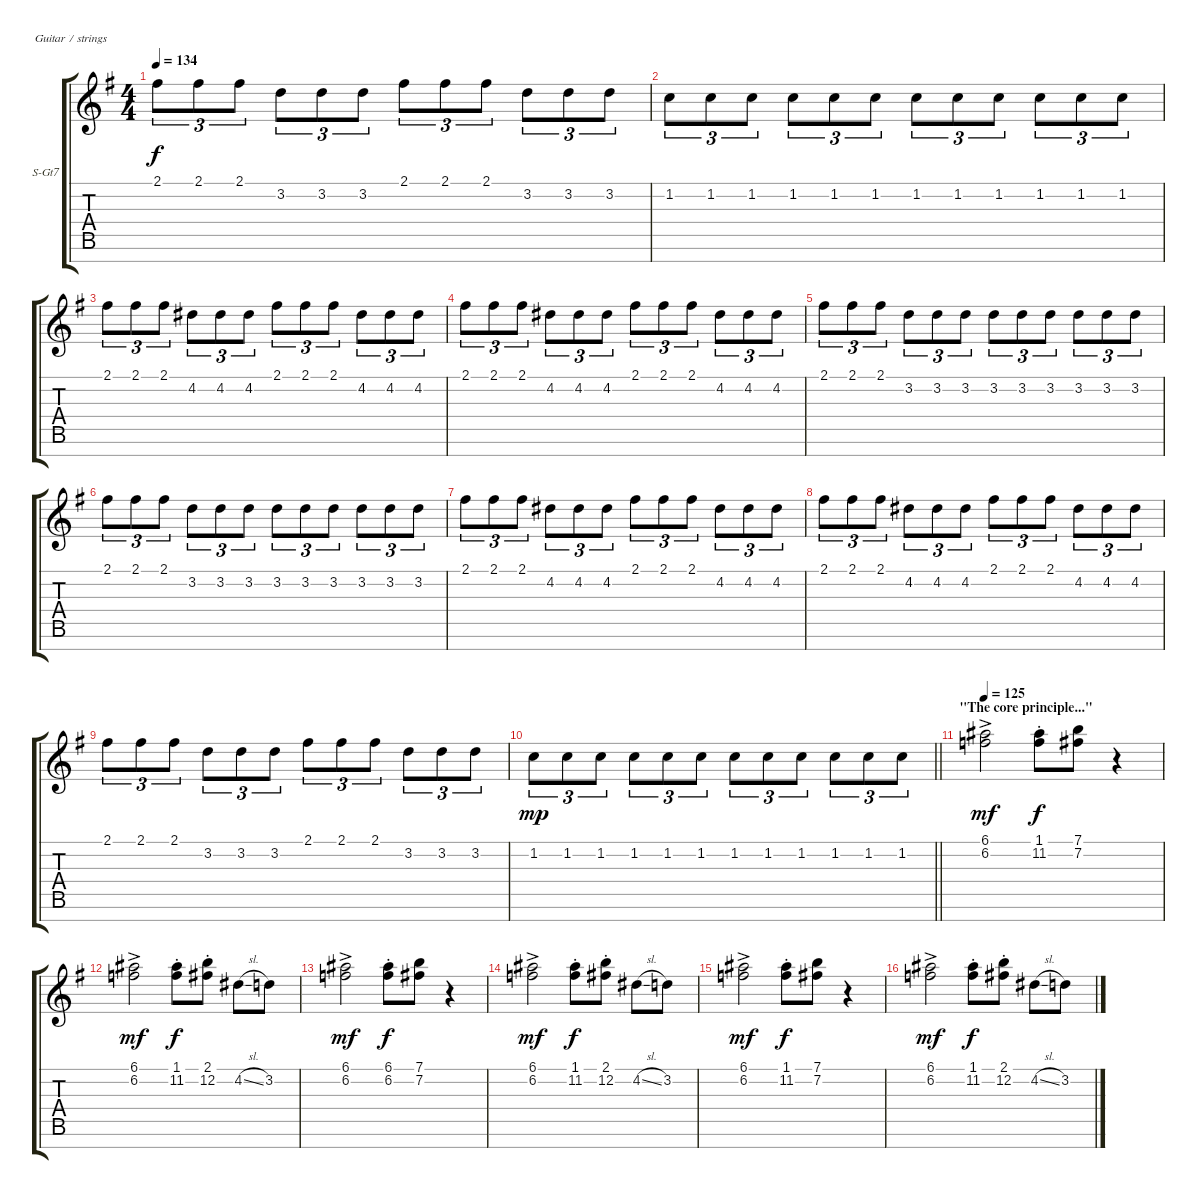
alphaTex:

\bracketExtendMode groupsimilarinstruments
\firstSystemTrackNameOrientation horizontal
\otherSystemsTrackNameOrientation horizontal
\track ("Keyboard 2 - Brat/Shagrath" "S-Gt7") {instrument stringensemble1}
\staff {score tabs}
\tuning (E4 B3 G3 D3 A2 E2 B1)
\displaytranspose 12
\ts (4 4)
\tempo 134
\clef g2
\ks g
2.1.8{tu (3 2) dy f} 2.1.8{tu (3 2)} 2.1.8{tu (3 2)} 3.2.8{tu (3 2)} 3.2.8{tu (3 2)} 3.2.8{tu (3 2)} 2.1.8{tu (3 2)} 2.1.8{tu (3 2)} 2.1.8{tu (3 2)} 3.2.8{tu (3 2)} 3.2.8{tu (3 2)} 3.2.8{tu (3 2)} |
1.2.8{tu (3 2)} 1.2.8{tu (3 2)} 1.2.8{tu (3 2)} 1.2.8{tu (3 2)} 1.2.8{tu (3 2)} 1.2.8{tu (3 2)} 1.2.8{tu (3 2)} 1.2.8{tu (3 2)} 1.2.8{tu (3 2)} 1.2.8{tu (3 2)} 1.2.8{tu (3 2)} 1.2.8{tu (3 2)} |
2.1.8{tu (3 2)} 2.1.8{tu (3 2)} 2.1.8{tu (3 2)} 4.2.8{tu (3 2)} 4.2.8{tu (3 2)} 4.2.8{tu (3 2)} 2.1.8{tu (3 2)} 2.1.8{tu (3 2)} 2.1.8{tu (3 2)} 4.2.8{tu (3 2)} 4.2.8{tu (3 2)} 4.2.8{tu (3 2)} |
2.1.8{tu (3 2)} 2.1.8{tu (3 2)} 2.1.8{tu (3 2)} 4.2.8{tu (3 2)} 4.2.8{tu (3 2)} 4.2.8{tu (3 2)} 2.1.8{tu (3 2)} 2.1.8{tu (3 2)} 2.1.8{tu (3 2)} 4.2.8{tu (3 2)} 4.2.8{tu (3 2)} 4.2.8{tu (3 2)} |
2.1.8{tu (3 2)} 2.1.8{tu (3 2)} 2.1.8{tu (3 2)} 3.2.8{tu (3 2)} 3.2.8{tu (3 2)} 3.2.8{tu (3 2)} 3.2.8{tu (3 2)} 3.2.8{tu (3 2)} 3.2.8{tu (3 2)} 3.2.8{tu (3 2)} 3.2.8{tu (3 2)} 3.2.8{tu (3 2)} |
2.1.8{tu (3 2)} 2.1.8{tu (3 2)} 2.1.8{tu (3 2)} 3.2.8{tu (3 2)} 3.2.8{tu (3 2)} 3.2.8{tu (3 2)} 3.2.8{tu (3 2)} 3.2.8{tu (3 2)} 3.2.8{tu (3 2)} 3.2.8{tu (3 2)} 3.2.8{tu (3 2)} 3.2.8{tu (3 2)} |
2.1.8{tu (3 2)} 2.1.8{tu (3 2)} 2.1.8{tu (3 2)} 4.2.8{tu (3 2)} 4.2.8{tu (3 2)} 4.2.8{tu (3 2)} 2.1.8{tu (3 2)} 2.1.8{tu (3 2)} 2.1.8{tu (3 2)} 4.2.8{tu (3 2)} 4.2.8{tu (3 2)} 4.2.8{tu (3 2)} |
2.1.8{tu (3 2)} 2.1.8{tu (3 2)} 2.1.8{tu (3 2)} 4.2.8{tu (3 2)} 4.2.8{tu (3 2)} 4.2.8{tu (3 2)} 2.1.8{tu (3 2)} 2.1.8{tu (3 2)} 2.1.8{tu (3 2)} 4.2.8{tu (3 2)} 4.2.8{tu (3 2)} 4.2.8{tu (3 2)} |
2.1.8{tu (3 2)} 2.1.8{tu (3 2)} 2.1.8{tu (3 2)} 3.2.8{tu (3 2)} 3.2.8{tu (3 2)} 3.2.8{tu (3 2)} 2.1.8{tu (3 2)} 2.1.8{tu (3 2)} 2.1.8{tu (3 2)} 3.2.8{tu (3 2)} 3.2.8{tu (3 2)} 3.2.8{tu (3 2)} |
\barLineRight lightlight
1.2.8{tu (3 2) dy mp} 1.2.8{tu (3 2)} 1.2.8{tu (3 2)} 1.2.8{tu (3 2)} 1.2.8{tu (3 2)} 1.2.8{tu (3 2)} 1.2.8{tu (3 2)} 1.2.8{tu (3 2)} 1.2.8{tu (3 2)} 1.2.8{tu (3 2)} 1.2.8{tu (3 2)} 1.2.8{tu (3 2)} |
\section ("" "\"The core principle...\"")
\tempo 125
(6.1{ac} 6.2{ac}).2{dy mf} (1.1 11.2{st}).8{dy f} (7.1 7.2).8 r.4 |
(6.1{ac} 6.2{ac}).2{dy mf} (1.1{st} 11.2{st}).8{dy f} (2.1{st} 12.2{st}).8 4.2{sl}.8 3.2.8 |
(6.1{ac} 6.2{ac}).2{dy mf} (6.1{st} 6.2).8{dy f} (7.1 7.2).8 r.4 |
(6.1{ac} 6.2{ac}).2{dy mf} (1.1{st} 11.2).8{dy f} (2.1{st} 12.2).8 4.2{sl}.8 3.2.8 |
(6.1{ac} 6.2{ac}).2{dy mf} (1.1 11.2{st}).8{dy f} (7.1 7.2).8 r.4 |
(6.1{ac} 6.2{ac}).2{dy mf} (1.1{st} 11.2{st}).8{dy f} (2.1{st} 12.2{st}).8 4.2{sl}.8 3.2.8
